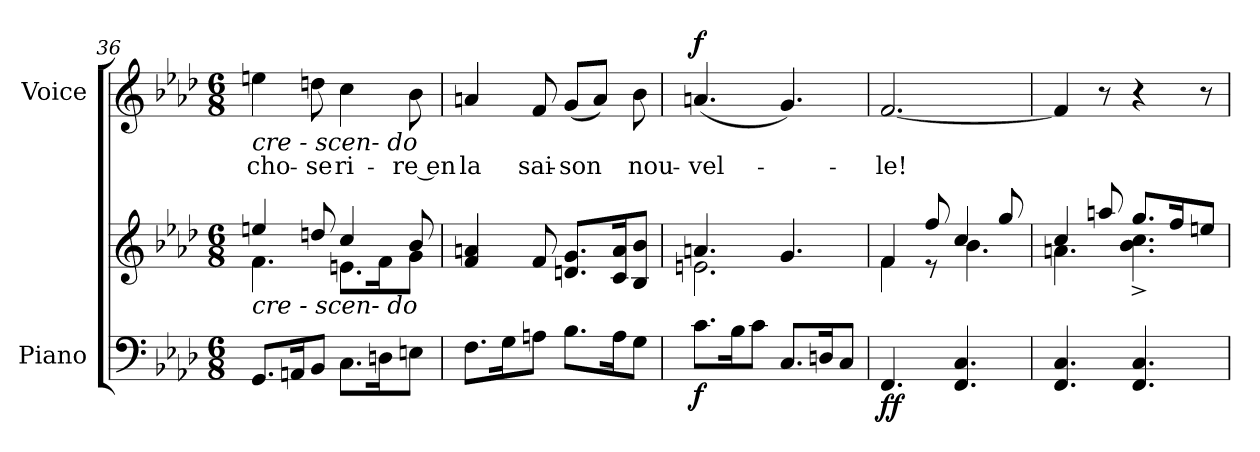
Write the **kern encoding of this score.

**kern	**kern	**dynam	**kern	**text	**dynam
*part2	*part2	*part2	*part1	*part1	*part1
*staff3	*staff2	*staff2/3	*staff1	*staff1	*staff1
*I"Piano	*	*	*I"Voice	*	*
*I'Pno	*	*	*	*	*
*clefF4	*clefG2	*	*clefG2	*	*
*k[b-e-a-d-]	*k[b-e-a-d-]	*	*k[b-e-a-d-]	*	*
*M6/8	*M6/8	*	*M6/8	*	*
=36	=36	=36	=36	=36	=36
*	*^	*	*	*	*
!	!	!	!	!LO:TX:b:i:t=cre     -         scen-             do	!	!
!	!LO:TX:b:i:t=cre     -         scen-             do	!	!	!	!	!
8.GG/L	4een/	4.f\	.	4een\	cho-	.
16AAn/K	.	.	.	.	.	.
8BB-/J	8ddn/	.	.	8ddn\	-se	.
8.C\L	4cc/	8.en\L	.	4cc\	ri-	.
16Dn\K	.	16f\K	.	.	.	.
8En\J	8b-/	8g\J	.	8b-\	-re en	.
*	*v	*v	*	*	*	*
=37	=37	=37	=37	=37	=37
8.F\L	4f/ 4an/	.	4an/	la	.
16G\K	.	.	.	.	.
8An\J	8f/	.	8f/	sai-	.
8.B-\L	8.dn/ 8.g/L	.	(8g/L	-son	.
.	.	.	8a/J)	.	.
16A\K	16c/ 16a/K	.	.	.	.
8G\J	8B-/ 8b-/J	.	8b-\	nou-	.
=38	=38	=38	=38	=38	=38
*	*^	*	*	*	*
!	!	!	!LO:DY:b=2	!	!	!LO:DY:b
8.c\L	4.an/	2.en\	f	(4.an/	-vel-	f
16B-\K	.	.	.	.	.	.
8c\J	.	.	.	.	.	.
8.C/L	4.g/	.	.	4.g/)	.	.
16Dn/K	.	.	.	.	.	.
8C/J	.	.	.	.	.	.
=39	=39	=39	=39	=39	=39	=39
!	!	!	!LO:DY:b=2	!	!	!
4.FF/	4f/	4f\	ff	[2.f/	-le!	.
.	8ff/	8r	.	.	.	.
4.FF/ 4.C/	4cc/	4.b-\	.	.	.	.
.	8gg/	.	.	.	.	.
=40	=40	=40	=40	=40	=40	=40
4.FF/ 4.C/	4cc/	4.an\	.	4f/]	.	.
.	8aan/	.	.	8r	.	.
4.FF/ 4.C/	8.gg/L	4.b-\^ 4.cc\^	.	4r	.	.
.	16ff/K	.	.	.	.	.
.	8een/J	.	.	8r	.	.
*	*v	*v	*	*	*	*
=	=	=	=	=	=
*-	*-	*-	*-	*-	*-
